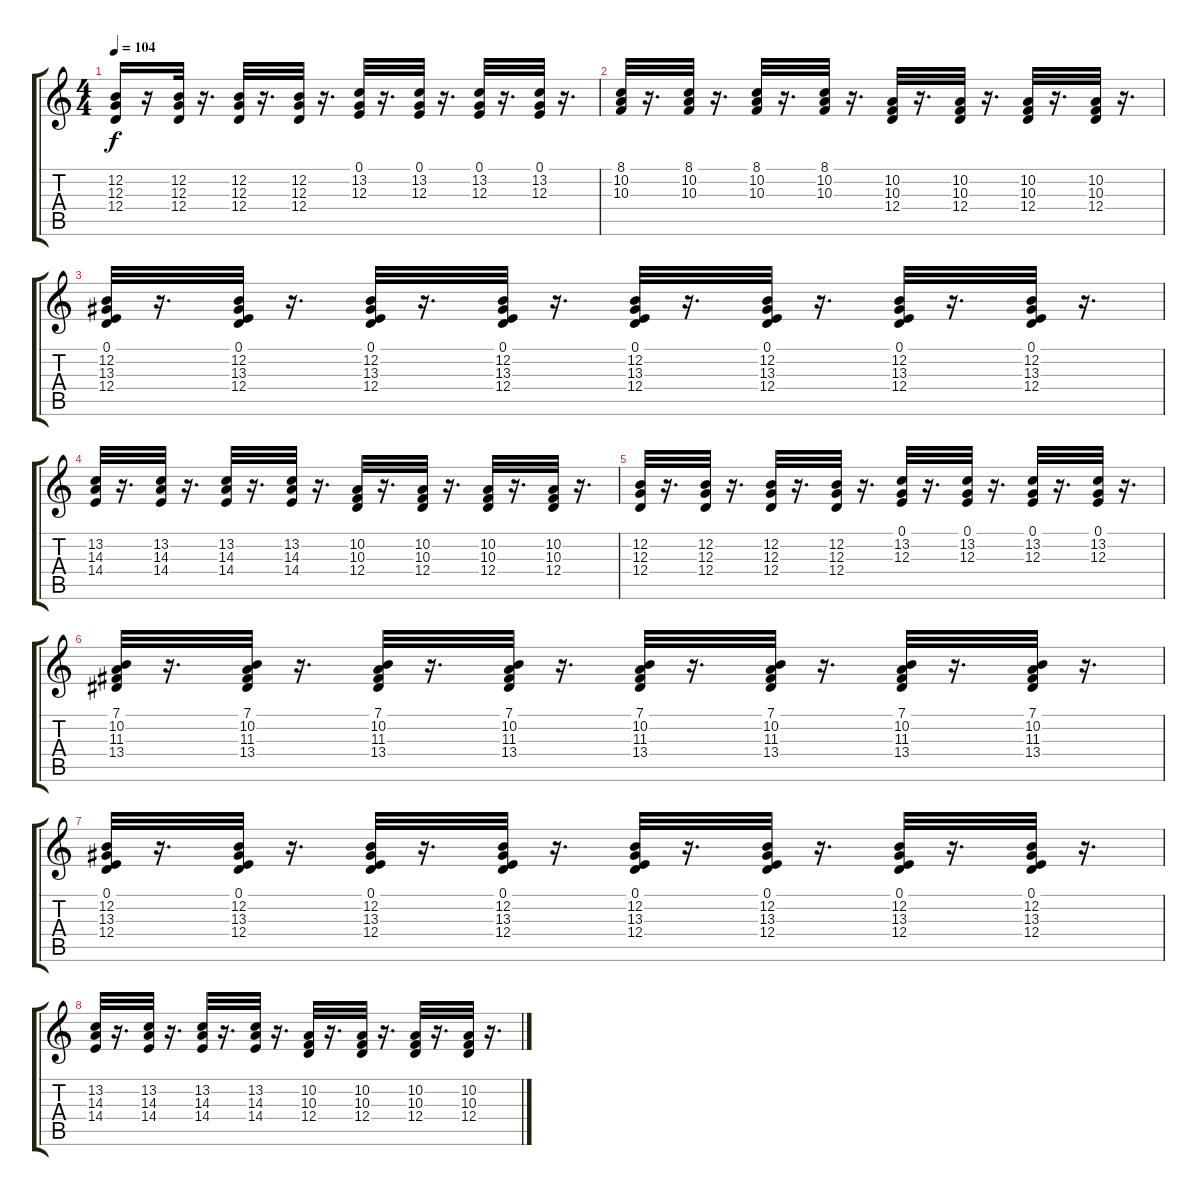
\track "" {instrument electricpiano1}
\staff {score tabs}
\tuning (E4 B3 G3 D3 A2 E2) {hide}
\ts (4 4)
\tempo 104
\clef g2
\ks c
(12.2 12.3 12.4).16{dy f} r.16 (12.2 12.3 12.4).32 r.16{d} (12.2 12.3 12.4).32 r.16{d} (12.2 12.3 12.4).32 r.16{d} (0.1 13.2 12.3).32 r.16{d} (0.1 13.2 12.3).32 r.16{d} (0.1 13.2 12.3).32 r.16{d} (0.1 13.2 12.3).32 r.16{d} |
(8.1 10.2 10.3).32 r.16{d} (8.1 10.2 10.3).32 r.16{d} (8.1 10.2 10.3).32 r.16{d} (8.1 10.2 10.3).32 r.16{d} (10.2 10.3 12.4).32 r.16{d} (10.2 10.3 12.4).32 r.16{d} (10.2 10.3 12.4).32 r.16{d} (10.2 10.3 12.4).32 r.16{d} |
(0.1 12.2 13.3 12.4).32 r.16{d} (0.1 12.2 13.3 12.4).32 r.16{d} (0.1 12.2 13.3 12.4).32 r.16{d} (0.1 12.2 13.3 12.4).32 r.16{d} (0.1 12.2 13.3 12.4).32 r.16{d} (0.1 12.2 13.3 12.4).32 r.16{d} (0.1 12.2 13.3 12.4).32 r.16{d} (0.1 12.2 13.3 12.4).32 r.16{d} |
(13.2 14.3 14.4).32 r.16{d} (13.2 14.3 14.4).32 r.16{d} (13.2 14.3 14.4).32 r.16{d} (13.2 14.3 14.4).32 r.16{d} (10.2 10.3 12.4).32 r.16{d} (10.2 10.3 12.4).32 r.16{d} (10.2 10.3 12.4).32 r.16{d} (10.2 10.3 12.4).32 r.16{d} |
(12.2 12.3 12.4).32 r.16{d} (12.2 12.3 12.4).32 r.16{d} (12.2 12.3 12.4).32 r.16{d} (12.2 12.3 12.4).32 r.16{d} (0.1 13.2 12.3).32 r.16{d} (0.1 13.2 12.3).32 r.16{d} (0.1 13.2 12.3).32 r.16{d} (0.1 13.2 12.3).32 r.16{d} |
(7.1 10.2 11.3 13.4).32 r.16{d} (7.1 10.2 11.3 13.4).32 r.16{d} (7.1 10.2 11.3 13.4).32 r.16{d} (7.1 10.2 11.3 13.4).32 r.16{d} (7.1 10.2 11.3 13.4).32 r.16{d} (7.1 10.2 11.3 13.4).32 r.16{d} (7.1 10.2 11.3 13.4).32 r.16{d} (7.1 10.2 11.3 13.4).32 r.16{d} |
(0.1 12.2 13.3 12.4).32 r.16{d} (0.1 12.2 13.3 12.4).32 r.16{d} (0.1 12.2 13.3 12.4).32 r.16{d} (0.1 12.2 13.3 12.4).32 r.16{d} (0.1 12.2 13.3 12.4).32 r.16{d} (0.1 12.2 13.3 12.4).32 r.16{d} (0.1 12.2 13.3 12.4).32 r.16{d} (0.1 12.2 13.3 12.4).32 r.16{d} |
(13.2 14.3 14.4).32 r.16{d} (13.2 14.3 14.4).32 r.16{d} (13.2 14.3 14.4).32 r.16{d} (13.2 14.3 14.4).32 r.16{d} (10.2 10.3 12.4).32 r.16{d} (10.2 10.3 12.4).32 r.16{d} (10.2 10.3 12.4).32 r.16{d} (10.2 10.3 12.4).32 r.16{d}
